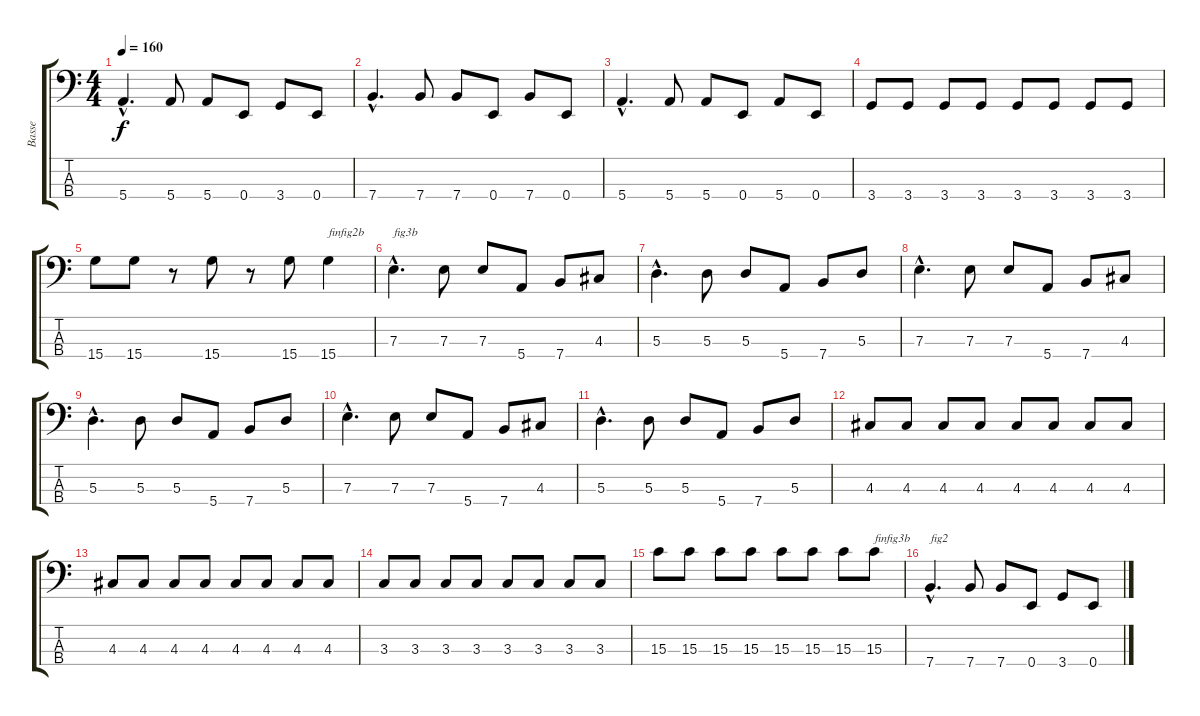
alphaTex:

\track ("Basse" "Basse") {instrument electricbassfinger}
\staff {score tabs}
\tuning (G2 D2 A1 E1) {hide}
\ts (4 4)
\tempo 160
\clef f4
\ks c
5.4{hac}.4{d dy f} 5.4.8 5.4.8 0.4.8 3.4.8 0.4.8 |
7.4{hac}.4{d} 7.4.8 7.4.8 0.4.8 7.4.8 0.4.8 |
5.4{hac}.4{d} 5.4.8 5.4.8 0.4.8 5.4.8 0.4.8 |
3.4.8 3.4.8 3.4.8 3.4.8 3.4.8 3.4.8 3.4.8 3.4.8 |
15.4.8 15.4.8 r.8 15.4.8 r.8 15.4.8 15.4.4{txt "finfig2b"} |
7.3{hac}.4{d txt "fig3b"} 7.3.8 7.3.8 5.4.8 7.4.8 4.3.8 |
5.3{hac}.4{d} 5.3.8 5.3.8 5.4.8 7.4.8 5.3.8 |
7.3{hac}.4{d} 7.3.8 7.3.8 5.4.8 7.4.8 4.3.8 |
5.3{hac}.4{d} 5.3.8 5.3.8 5.4.8 7.4.8 5.3.8 |
7.3{hac}.4{d} 7.3.8 7.3.8 5.4.8 7.4.8 4.3.8 |
5.3{hac}.4{d} 5.3.8 5.3.8 5.4.8 7.4.8 5.3.8 |
4.3.8 4.3.8 4.3.8 4.3.8 4.3.8 4.3.8 4.3.8 4.3.8 |
4.3.8 4.3.8 4.3.8 4.3.8 4.3.8 4.3.8 4.3.8 4.3.8 |
3.3.8 3.3.8 3.3.8 3.3.8 3.3.8 3.3.8 3.3.8 3.3.8 |
15.3.8 15.3.8 15.3.8 15.3.8 15.3.8 15.3.8 15.3.8 15.3.8{txt "finfig3b"} |
7.4{hac}.4{d txt "fig2"} 7.4.8 7.4.8 0.4.8 3.4.8 0.4.8
